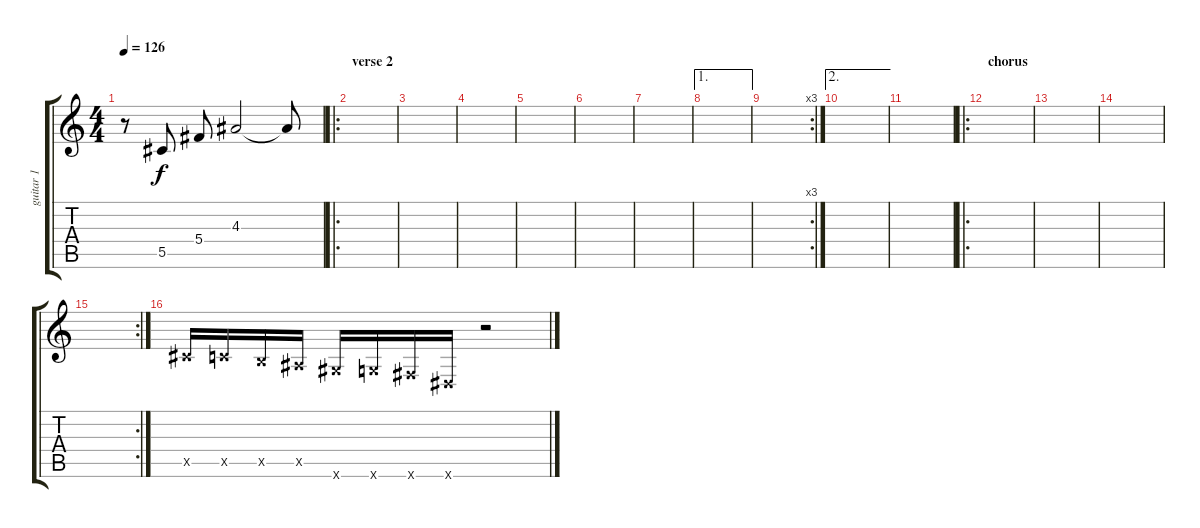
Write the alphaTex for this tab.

\track ("guitar 1" "guitar 1") {instrument distortionguitar}
\staff {score tabs}
\tuning (Eb4 Bb3 Gb3 Db3 Ab2 Eb2) {hide}
\ts (4 4)
\tempo 126
\clef g2
\ks c
r.8{dy f} 5.5.8 5.4.8 4.3.2 4.3{t}.8 |
\ro
\section ("" "verse 2")
|
|
|
|
|
|
\ae 1
|
\rc 3
|
\ae 2
|
|
\ro
\section ("" "chorus")
|
|
|
\rc 2
|
5.5{x}.16 4.5{x}.16 3.5{x}.16 2.5{x}.16 5.6{x}.16 4.6{x}.16 3.6{x}.16 0.6{x}.16 r.2
